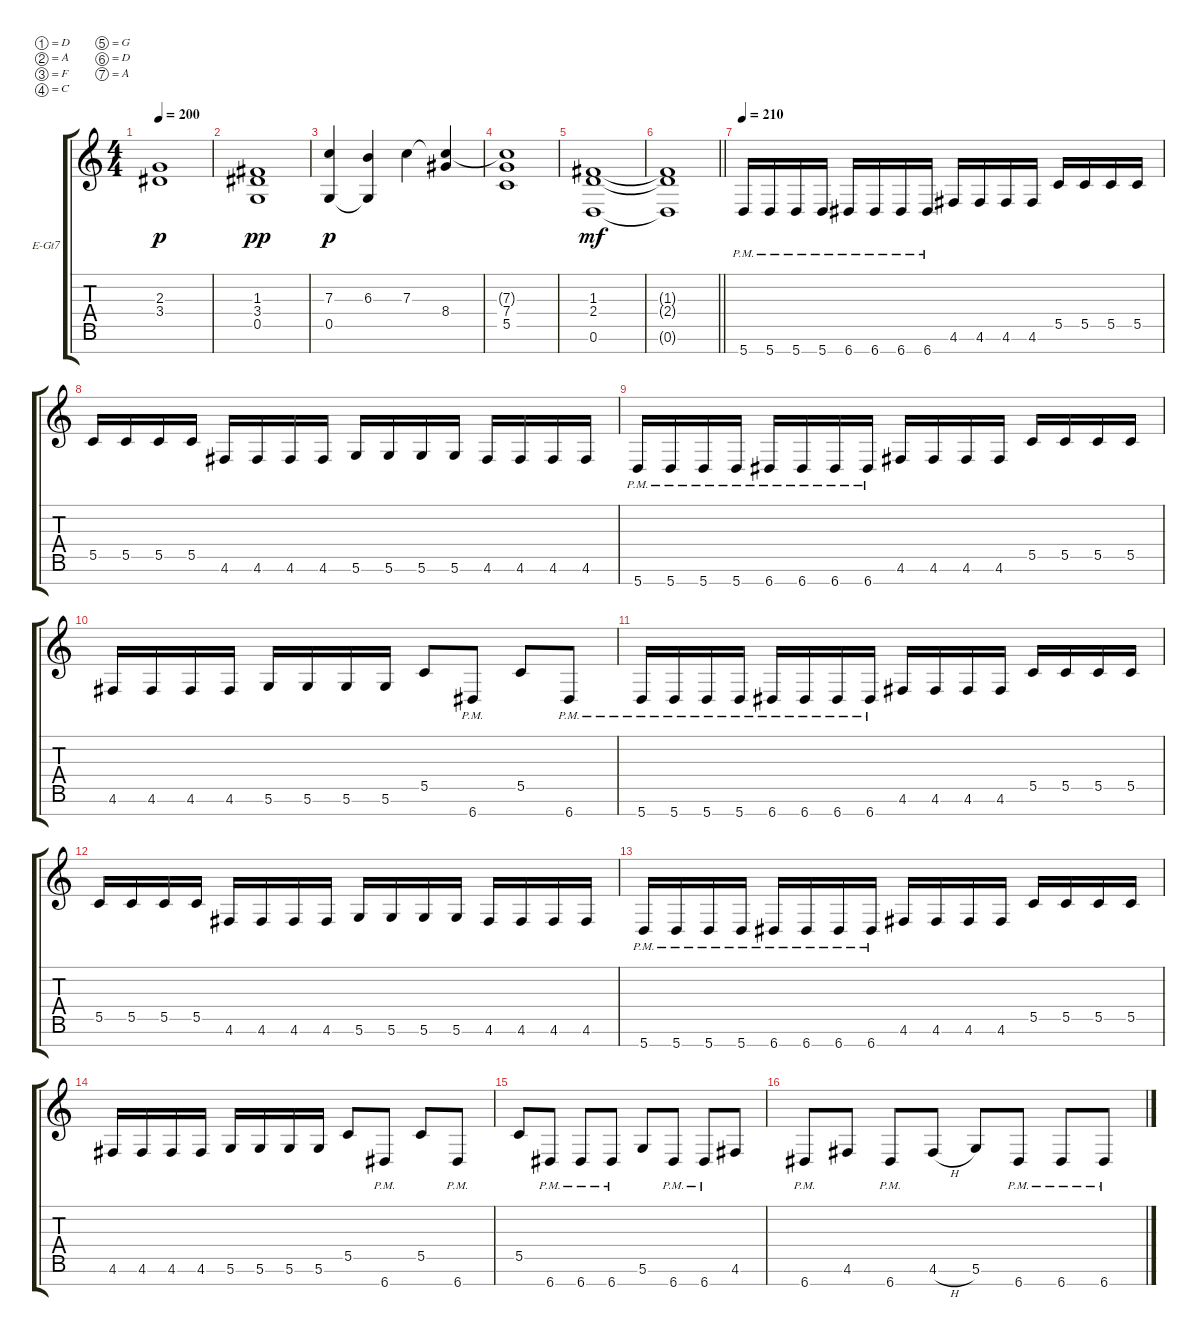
\defaultSystemsLayout 4
\bracketExtendMode groupsimilarinstruments
\firstSystemTrackNameOrientation horizontal
\otherSystemsTrackNameOrientation horizontal
\track ("Travis" "E-Gt7") {instrument distortionguitar}
\staff {score tabs}
\tuning (D4 A3 F3 C3 G2 D2 A1)
\ts (4 4)
\tempo 200
\clef g2
\ks c
(2.3 3.4{t}).1{dy p} |
(1.3 3.4 0.5).1{dy pp} |
(7.3 0.5).4{dy p} (6.3 0.5{t}).4 7.3.4 (8.4 7.3{t}).4 |
(7.4 7.3{t} 5.5).1 |
(1.3 2.4 0.6).1{dy mf} |
\barLineRight lightlight
(1.3{t} 2.4{t} 0.6{t}).1 |
\tempo 210
5.7{pm}.16 5.7{pm}.16 5.7{pm}.16 5.7{pm}.16 6.7{pm}.16 6.7{pm}.16 6.7{pm}.16 6.7{pm}.16 4.6.16 4.6.16 4.6.16 4.6.16 5.5.16 5.5.16 5.5.16 5.5.16 |
5.5.16 5.5.16 5.5.16 5.5.16 4.6.16 4.6.16 4.6.16 4.6.16 5.6.16 5.6.16 5.6.16 5.6.16 4.6.16 4.6.16 4.6.16 4.6.16 |
5.7{pm}.16 5.7{pm}.16 5.7{pm}.16 5.7{pm}.16 6.7{pm}.16 6.7{pm}.16 6.7{pm}.16 6.7{pm}.16 4.6.16 4.6.16 4.6.16 4.6.16 5.5.16 5.5.16 5.5.16 5.5.16 |
4.6.16 4.6.16 4.6.16 4.6.16 5.6.16 5.6.16 5.6.16 5.6.16 5.5.8 6.7{pm}.8 5.5.8 6.7{pm}.8 |
5.7{pm}.16 5.7{pm}.16 5.7{pm}.16 5.7{pm}.16 6.7{pm}.16 6.7{pm}.16 6.7{pm}.16 6.7{pm}.16 4.6.16 4.6.16 4.6.16 4.6.16 5.5.16 5.5.16 5.5.16 5.5.16 |
5.5.16 5.5.16 5.5.16 5.5.16 4.6.16 4.6.16 4.6.16 4.6.16 5.6.16 5.6.16 5.6.16 5.6.16 4.6.16 4.6.16 4.6.16 4.6.16 |
5.7{pm}.16 5.7{pm}.16 5.7{pm}.16 5.7{pm}.16 6.7{pm}.16 6.7{pm}.16 6.7{pm}.16 6.7{pm}.16 4.6.16 4.6.16 4.6.16 4.6.16 5.5.16 5.5.16 5.5.16 5.5.16 |
4.6.16 4.6.16 4.6.16 4.6.16 5.6.16 5.6.16 5.6.16 5.6.16 5.5.8 6.7{pm}.8 5.5.8 6.7{pm}.8 |
5.5.8 6.7{pm}.8 6.7{pm}.8 6.7{pm}.8 5.6.8 6.7{pm}.8 6.7{pm}.8 4.6.8 |
6.7{pm}.8 4.6.8 6.7{pm}.8 4.6{h}.8 5.6.8 6.7{pm}.8 6.7{pm}.8 6.7{pm}.8
